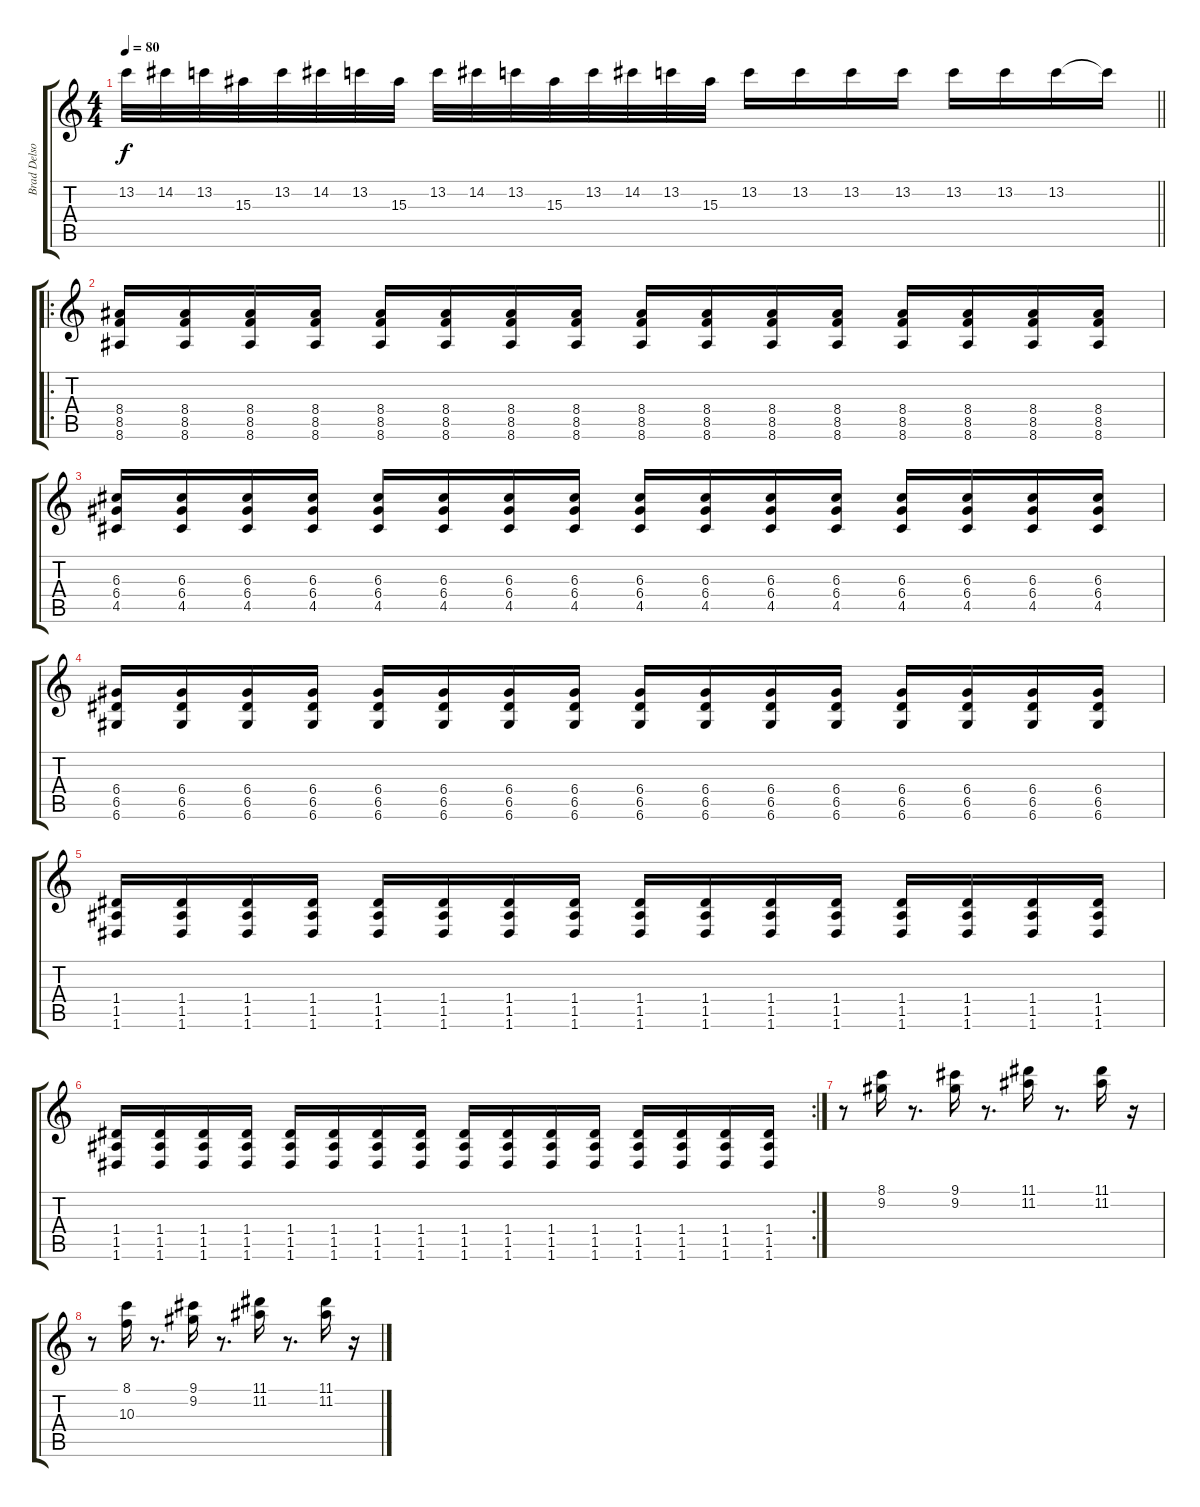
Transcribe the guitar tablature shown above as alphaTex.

\track ("Brad Delson [Gtr.2]" "Brad Delso") {instrument distortionguitar}
\staff {score tabs}
\tuning (E4 B3 G3 D3 A2 D2) {hide}
\ts (4 4)
\tempo 80
\clef g2
\barLineRight lightlight
\ks c
13.2.32{dy f} 14.2.32 13.2.32 15.3.32 13.2.32 14.2.32 13.2.32 15.3.32 13.2.32 14.2.32 13.2.32 15.3.32 13.2.32 14.2.32 13.2.32 15.3.32 13.2.16 13.2.16 13.2.16 13.2.16 13.2.16 13.2.16 13.2.16 13.2{t}.16 |
\ro
(8.4 8.5 8.6).16{volume 13 instrument distortionguitar} (8.4 8.5 8.6).16 (8.4 8.5 8.6).16 (8.4 8.5 8.6).16 (8.4 8.5 8.6).16 (8.4 8.5 8.6).16 (8.4 8.5 8.6).16 (8.4 8.5 8.6).16 (8.4 8.5 8.6).16 (8.4 8.5 8.6).16 (8.4 8.5 8.6).16 (8.4 8.5 8.6).16 (8.4 8.5 8.6).16 (8.4 8.5 8.6).16 (8.4 8.5 8.6).16 (8.4 8.5 8.6).16 |
(6.3 6.4 4.5).16 (6.3 6.4 4.5).16 (6.3 6.4 4.5).16 (6.3 6.4 4.5).16 (6.3 6.4 4.5).16 (6.3 6.4 4.5).16 (6.3 6.4 4.5).16 (6.3 6.4 4.5).16 (6.3 6.4 4.5).16 (6.3 6.4 4.5).16 (6.3 6.4 4.5).16 (6.3 6.4 4.5).16 (6.3 6.4 4.5).16 (6.3 6.4 4.5).16 (6.3 6.4 4.5).16 (6.3 6.4 4.5).16 |
(6.4 6.5 6.6).16 (6.4 6.5 6.6).16 (6.4 6.5 6.6).16 (6.4 6.5 6.6).16 (6.4 6.5 6.6).16 (6.4 6.5 6.6).16 (6.4 6.5 6.6).16 (6.4 6.5 6.6).16 (6.4 6.5 6.6).16 (6.4 6.5 6.6).16 (6.4 6.5 6.6).16 (6.4 6.5 6.6).16 (6.4 6.5 6.6).16 (6.4 6.5 6.6).16 (6.4 6.5 6.6).16 (6.4 6.5 6.6).16 |
(1.4 1.5 1.6).16 (1.4 1.5 1.6).16 (1.4 1.5 1.6).16 (1.4 1.5 1.6).16 (1.4 1.5 1.6).16 (1.4 1.5 1.6).16 (1.4 1.5 1.6).16 (1.4 1.5 1.6).16 (1.4 1.5 1.6).16 (1.4 1.5 1.6).16 (1.4 1.5 1.6).16 (1.4 1.5 1.6).16 (1.4 1.5 1.6).16 (1.4 1.5 1.6).16 (1.4 1.5 1.6).16 (1.4 1.5 1.6).16 |
\rc 2
(1.4 1.5 1.6).16 (1.4 1.5 1.6).16 (1.4 1.5 1.6).16 (1.4 1.5 1.6).16 (1.4 1.5 1.6).16 (1.4 1.5 1.6).16 (1.4 1.5 1.6).16 (1.4 1.5 1.6).16 (1.4 1.5 1.6).16 (1.4 1.5 1.6).16 (1.4 1.5 1.6).16 (1.4 1.5 1.6).16 (1.4 1.5 1.6).16 (1.4 1.5 1.6).16 (1.4 1.5 1.6).16 (1.4 1.5 1.6).16 |
r.8 (8.1 9.2).16 r.8{d} (9.1 9.2).16 r.8{d} (11.1 11.2).16 r.8{d} (11.1 11.2).16 r.16 |
r.8 (8.1 10.3).16 r.8{d} (9.1 9.2).16 r.8{d} (11.1 11.2).16 r.8{d} (11.1 11.2).16 r.16
